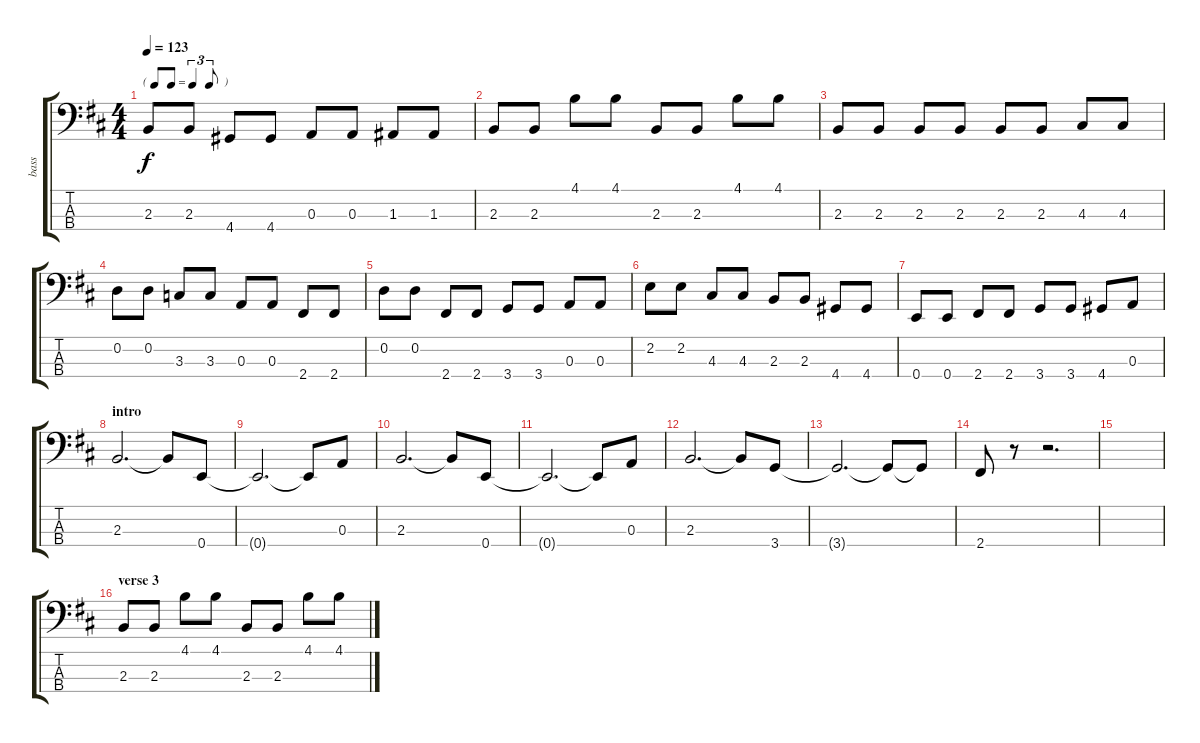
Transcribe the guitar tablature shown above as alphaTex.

\track ("bass" "bass") {instrument electricbasspick}
\staff {score tabs}
\tuning (G2 D2 A1 E1) {hide}
\ts (4 4)
\tf triplet8th
\tempo 123
\clef f4
\ks d
2.3.8{dy f} 2.3.8 4.4.8 4.4.8 0.3.8 0.3.8 1.3.8 1.3.8 |
2.3.8 2.3.8 4.1.8 4.1.8 2.3.8 2.3.8 4.1.8 4.1.8 |
2.3.8 2.3.8 2.3.8 2.3.8 2.3.8 2.3.8 4.3.8 4.3.8 |
0.2.8 0.2.8 3.3.8 3.3.8 0.3.8 0.3.8 2.4.8 2.4.8 |
0.2.8 0.2.8 2.4.8 2.4.8 3.4.8 3.4.8 0.3.8 0.3.8 |
2.2.8 2.2.8 4.3.8 4.3.8 2.3.8 2.3.8 4.4.8 4.4.8 |
0.4.8 0.4.8 2.4.8 2.4.8 3.4.8 3.4.8 4.4.8 0.3.8 |
\section ("" "intro")
2.3.2{d} 2.3{t}.8 0.4.8 |
0.4{t}.2{d} 0.4{t}.8 0.3.8 |
2.3.2{d} 2.3{t}.8 0.4.8 |
0.4{t}.2{d} 0.4{t}.8 0.3.8 |
2.3.2{d} 2.3{t}.8 3.4.8 |
3.4{t}.2{d} 3.4{t}.8 3.4{t}.8 |
2.4.8 r.8 r.2{d} |
|
\section ("" "verse 3")
2.3.8 2.3.8 4.1.8 4.1.8 2.3.8 2.3.8 4.1.8 4.1.8
